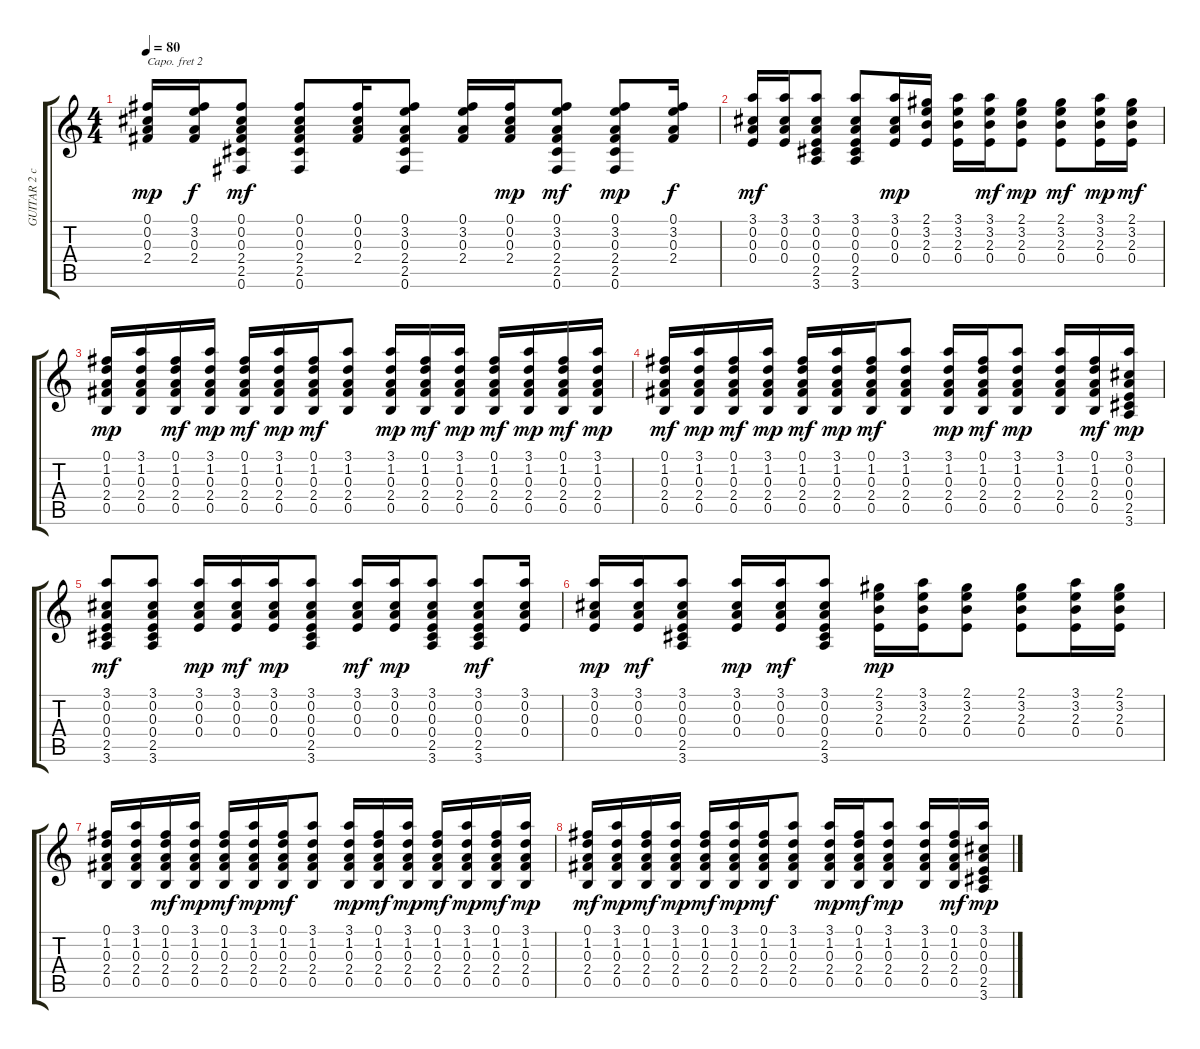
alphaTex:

\track ("GUITAR 2 capo=2" "GUITAR 2 c") {instrument acousticguitarsteel}
\staff {score tabs}
\capo 2
\tuning (E4 B3 G3 D3 A2 E2) {hide}
\ts (4 4)
\tempo 80
\clef g2
\ks c
(0.1 0.2 0.3 2.4).16{dy mp} (0.1 3.2 0.3 2.4).16{dy f} (0.1 0.2 0.3 2.4 2.5 0.6).8{dy mf} (0.1 0.2 0.3 2.4 2.5 0.6).8 (0.1 0.2 0.3 2.4).16 (0.1 3.2 0.3 2.4 2.5 0.6).8 (0.1 3.2 0.3 2.4).16 (0.1 0.2 0.3 2.4).16{dy mp} (0.1 3.2 0.3 2.4 2.5 0.6).8{dy mf} (0.1 3.2 0.3 2.4 2.5 0.6).8{dy mp} (0.1 3.2 0.3 2.4).16{dy f} |
(3.1 0.2 0.3 0.4).16{dy mf} (3.1 0.2 0.3 0.4).16 (3.1 0.2 0.3 0.4 2.5 3.6).8 (3.1 0.2 0.3 0.4 2.5 3.6).8 (3.1 0.2 0.3 0.4).16{dy mp} (2.1 3.2 2.3 0.4).16 (3.1 3.2 2.3 0.4).16 (3.1 3.2 2.3 0.4).16{dy mf} (2.1 3.2 2.3 0.4).8{dy mp} (2.1 3.2 2.3 0.4).8{dy mf} (3.1 3.2 2.3 0.4).16{dy mp} (2.1 3.2 2.3 0.4).16{dy mf} |
(0.1 1.2 0.3 2.4 0.5).16{dy mp} (3.1 1.2 0.3 2.4 0.5).16 (0.1 1.2 0.3 2.4 0.5).16{dy mf} (3.1 1.2 0.3 2.4 0.5).16{dy mp} (0.1 1.2 0.3 2.4 0.5).16{dy mf} (3.1 1.2 0.3 2.4 0.5).16{dy mp} (0.1 1.2 0.3 2.4 0.5).16{dy mf} (3.1 1.2 0.3 2.4 0.5).8 (3.1 1.2 0.3 2.4 0.5).16{dy mp} (0.1 1.2 0.3 2.4 0.5).16{dy mf} (3.1 1.2 0.3 2.4 0.5).16{dy mp} (0.1 1.2 0.3 2.4 0.5).16{dy mf} (3.1 1.2 0.3 2.4 0.5).16{dy mp} (0.1 1.2 0.3 2.4 0.5).16{dy mf} (3.1 1.2 0.3 2.4 0.5).16{dy mp} |
(0.1 1.2 0.3 2.4 0.5).16{dy mf} (3.1 1.2 0.3 2.4 0.5).16{dy mp} (0.1 1.2 0.3 2.4 0.5).16{dy mf} (3.1 1.2 0.3 2.4 0.5).16{dy mp} (0.1 1.2 0.3 2.4 0.5).16{dy mf} (3.1 1.2 0.3 2.4 0.5).16{dy mp} (0.1 1.2 0.3 2.4 0.5).16{dy mf} (3.1 1.2 0.3 2.4 0.5).8 (3.1 1.2 0.3 2.4 0.5).16{dy mp} (0.1 1.2 0.3 2.4 0.5).16{dy mf} (3.1 1.2 0.3 2.4 0.5).8{dy mp} (3.1 1.2 0.3 2.4 0.5).16 (0.1 1.2 0.3 2.4 0.5).16{dy mf} (3.1 0.2 0.3 0.4 2.5 3.6).16{dy mp} |
(3.1 0.2 0.3 0.4 2.5 3.6).8{dy mf} (3.1 0.2 0.3 0.4 2.5 3.6).8 (3.1 0.2 0.3 0.4).16{dy mp} (3.1 0.2 0.3 0.4).16{dy mf} (3.1 0.2 0.3 0.4).16{dy mp} (3.1 0.2 0.3 0.4 2.5 3.6).8 (3.1 0.2 0.3 0.4).16{dy mf} (3.1 0.2 0.3 0.4).16{dy mp} (3.1 0.2 0.3 0.4 2.5 3.6).8 (3.1 0.2 0.3 0.4 2.5 3.6).8{dy mf} (3.1 0.2 0.3 0.4).16 |
(3.1 0.2 0.3 0.4).16{dy mp} (3.1 0.2 0.3 0.4).16{dy mf} (3.1 0.2 0.3 0.4 2.5 3.6).8 (3.1 0.2 0.3 0.4).16{dy mp} (3.1 0.2 0.3 0.4).16{dy mf} (3.1 0.2 0.3 0.4 2.5 3.6).8 (2.1 3.2 2.3 0.4).16{dy mp} (3.1 3.2 2.3 0.4).16 (2.1 3.2 2.3 0.4).8 (2.1 3.2 2.3 0.4).8 (3.1 3.2 2.3 0.4).16 (2.1 3.2 2.3 0.4).16 |
(0.1 1.2 0.3 2.4 0.5).16 (3.1 1.2 0.3 2.4 0.5).16 (0.1 1.2 0.3 2.4 0.5).16{dy mf} (3.1 1.2 0.3 2.4 0.5).16{dy mp} (0.1 1.2 0.3 2.4 0.5).16{dy mf} (3.1 1.2 0.3 2.4 0.5).16{dy mp} (0.1 1.2 0.3 2.4 0.5).16{dy mf} (3.1 1.2 0.3 2.4 0.5).8 (3.1 1.2 0.3 2.4 0.5).16{dy mp} (0.1 1.2 0.3 2.4 0.5).16{dy mf} (3.1 1.2 0.3 2.4 0.5).16{dy mp} (0.1 1.2 0.3 2.4 0.5).16{dy mf} (3.1 1.2 0.3 2.4 0.5).16{dy mp} (0.1 1.2 0.3 2.4 0.5).16{dy mf} (3.1 1.2 0.3 2.4 0.5).16{dy mp} |
(0.1 1.2 0.3 2.4 0.5).16{dy mf} (3.1 1.2 0.3 2.4 0.5).16{dy mp} (0.1 1.2 0.3 2.4 0.5).16{dy mf} (3.1 1.2 0.3 2.4 0.5).16{dy mp} (0.1 1.2 0.3 2.4 0.5).16{dy mf} (3.1 1.2 0.3 2.4 0.5).16{dy mp} (0.1 1.2 0.3 2.4 0.5).16{dy mf} (3.1 1.2 0.3 2.4 0.5).8 (3.1 1.2 0.3 2.4 0.5).16{dy mp} (0.1 1.2 0.3 2.4 0.5).16{dy mf} (3.1 1.2 0.3 2.4 0.5).8{dy mp} (3.1 1.2 0.3 2.4 0.5).16 (0.1 1.2 0.3 2.4 0.5).16{dy mf} (3.1 0.2 0.3 0.4 2.5 3.6).16{dy mp}
